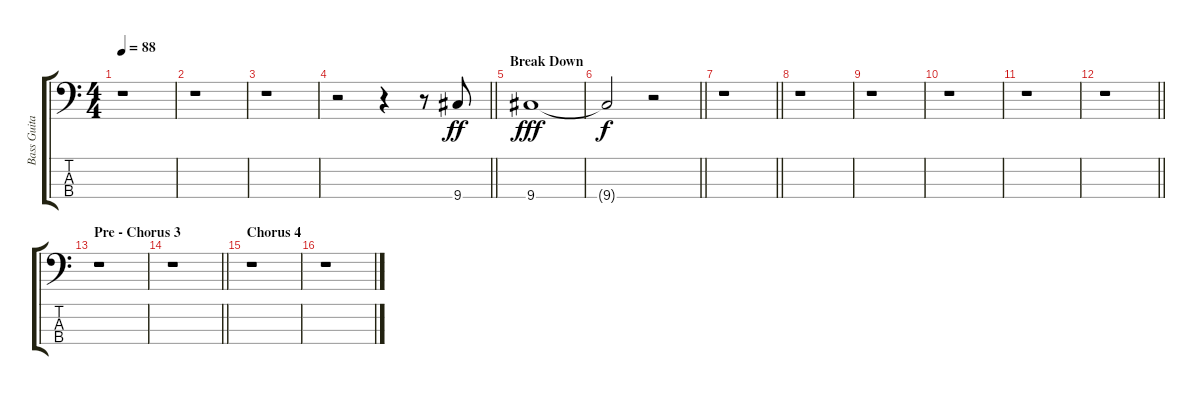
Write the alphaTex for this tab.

\track ("Bass Guitar 2 " "Bass Guita") {instrument electricbassfinger}
\staff {score tabs}
\tuning (G2 D2 A1 E1) {hide}
\ts (4 4)
\tempo 88
\clef f4
\ks c
r.1{dy f} |
r.1 |
r.1 |
\barLineRight lightlight
r.2 r.4 r.8 9.4.8{dy ff} |
\section ("" "Break Down")
9.4.1{dy fff} |
\barLineRight lightlight
9.4{t}.2{dy f} r.2 |
\barLineRight lightlight
r.1 |
r.1 |
r.1 |
r.1 |
r.1 |
\barLineRight lightlight
r.1 |
\section ("" "Pre - Chorus 3")
r.1 |
\barLineRight lightlight
r.1 |
\section ("" "Chorus 4")
r.1 |
r.1
